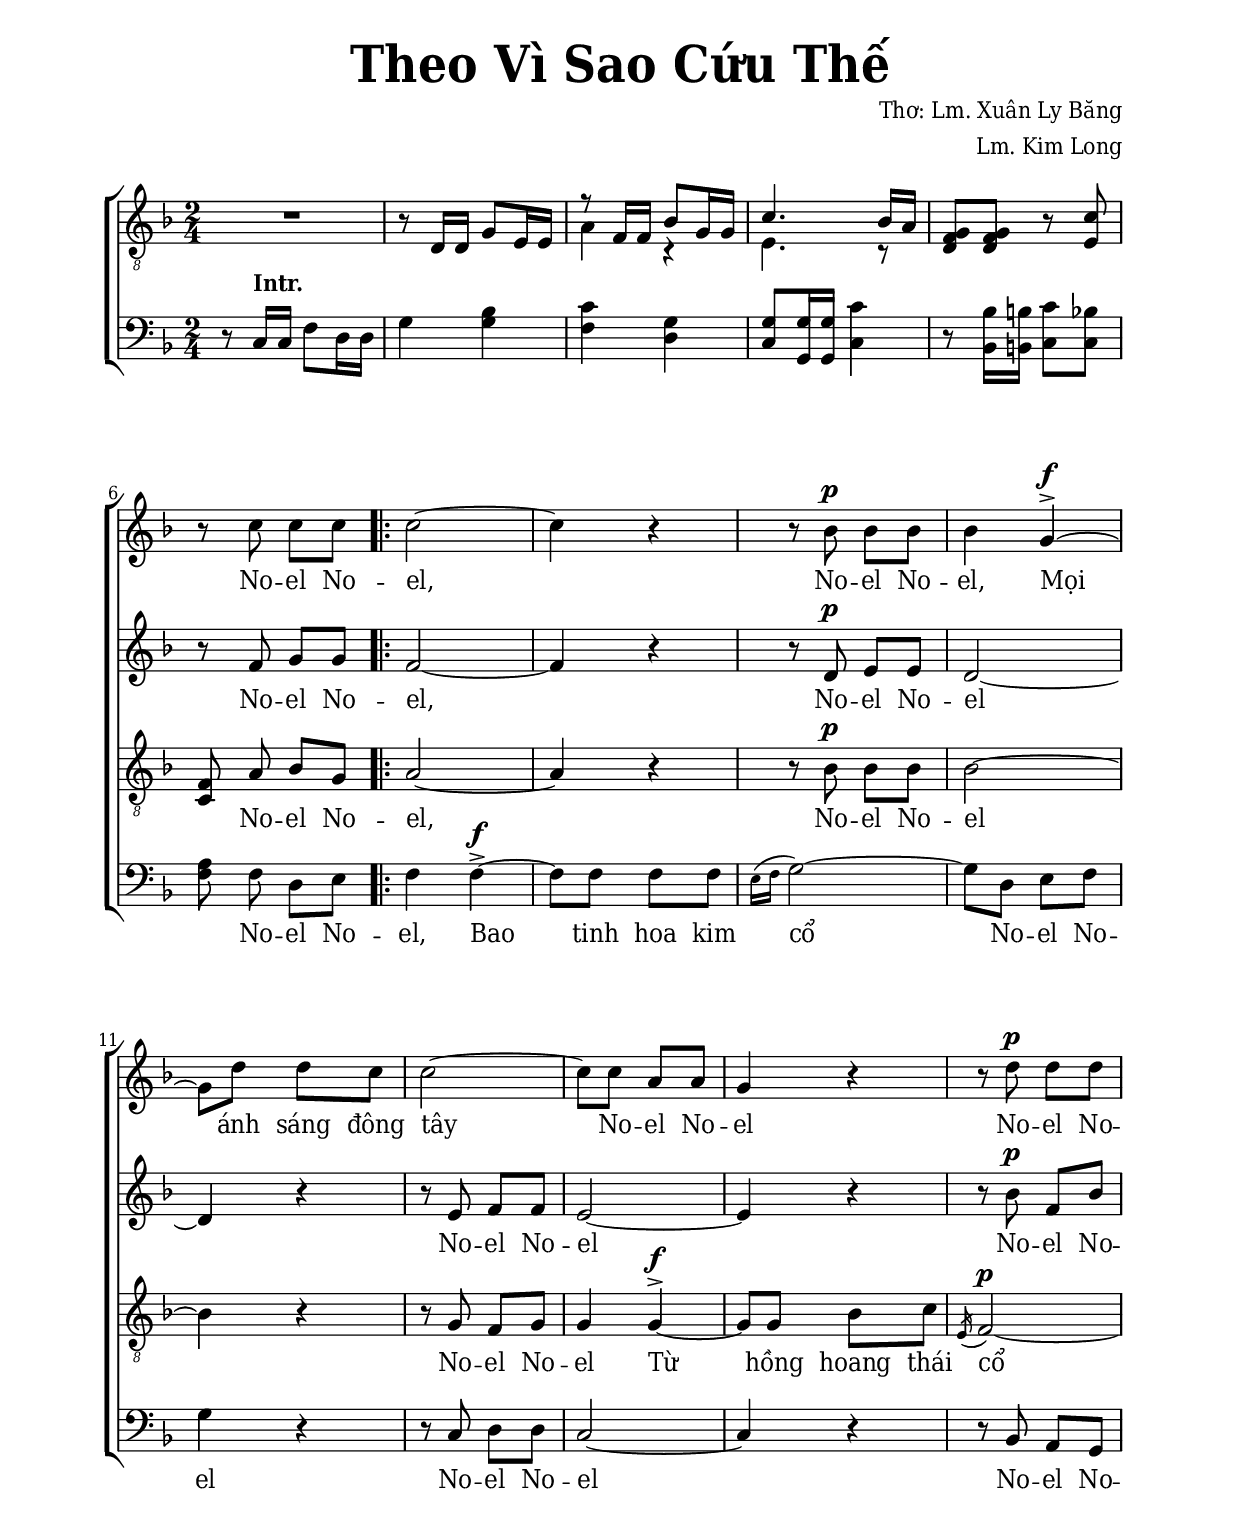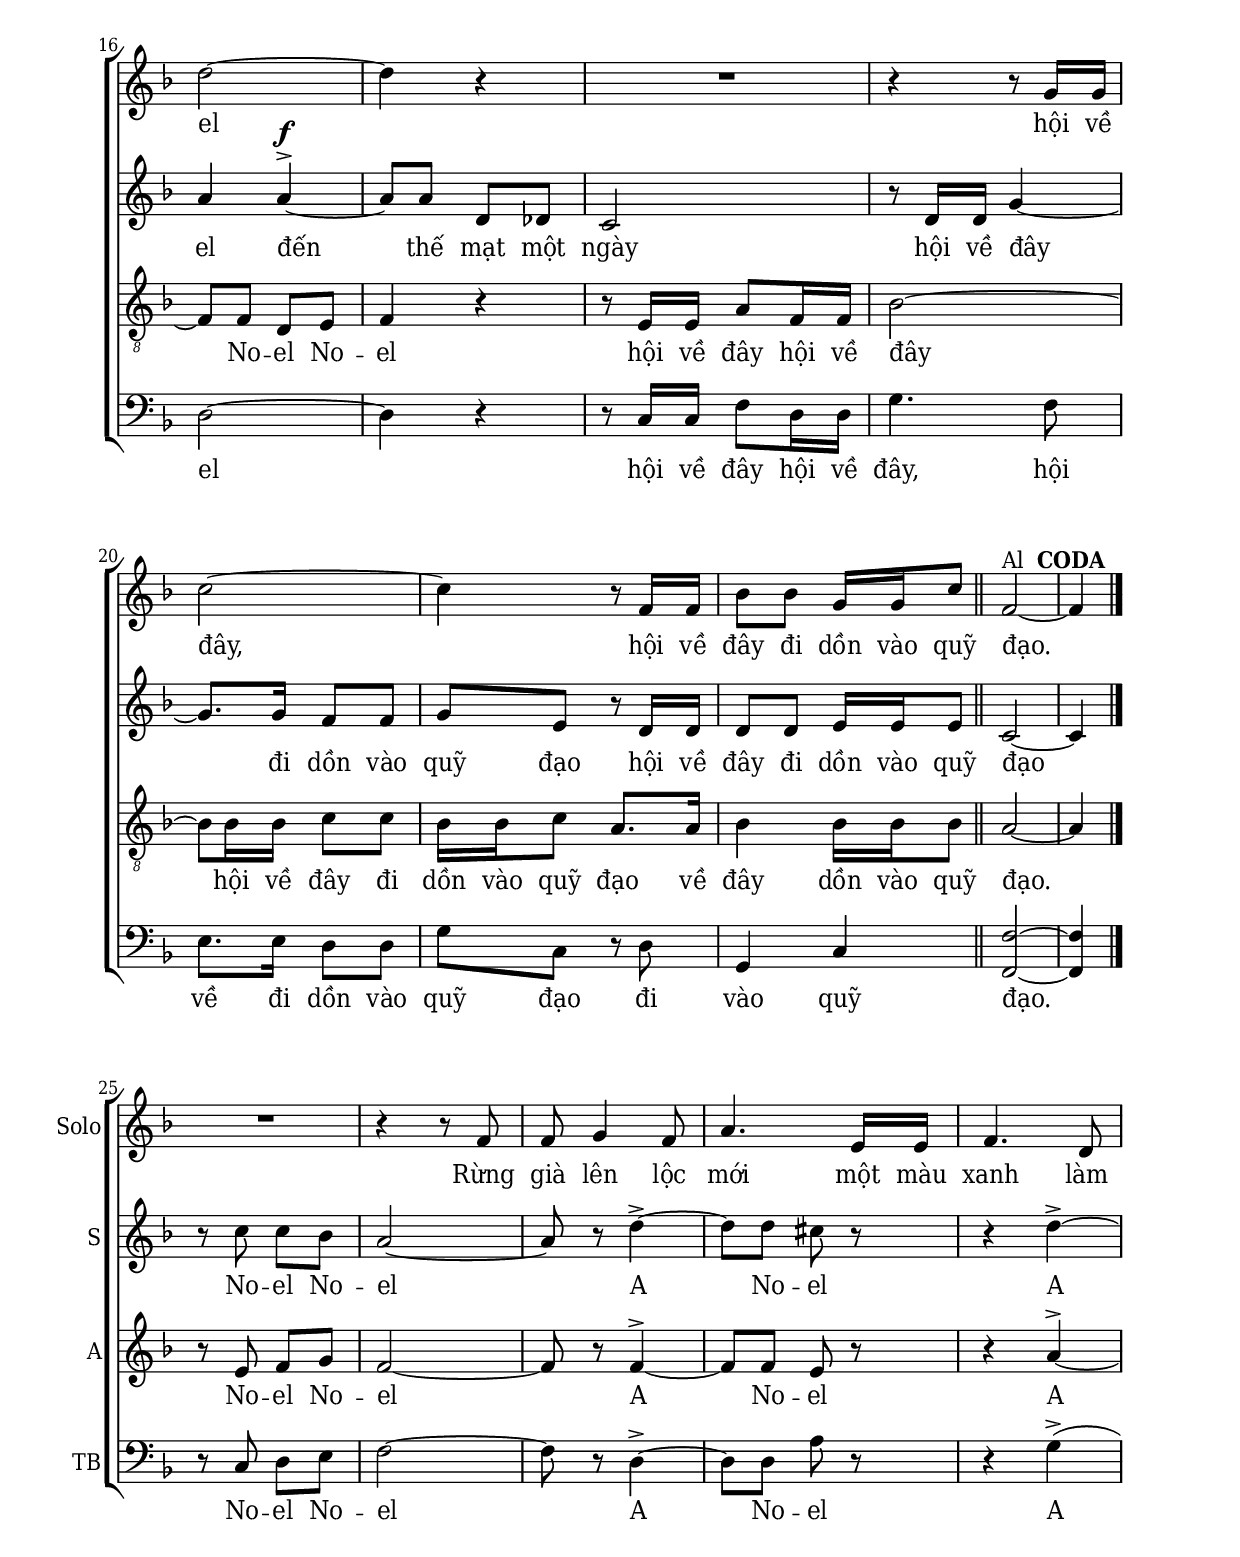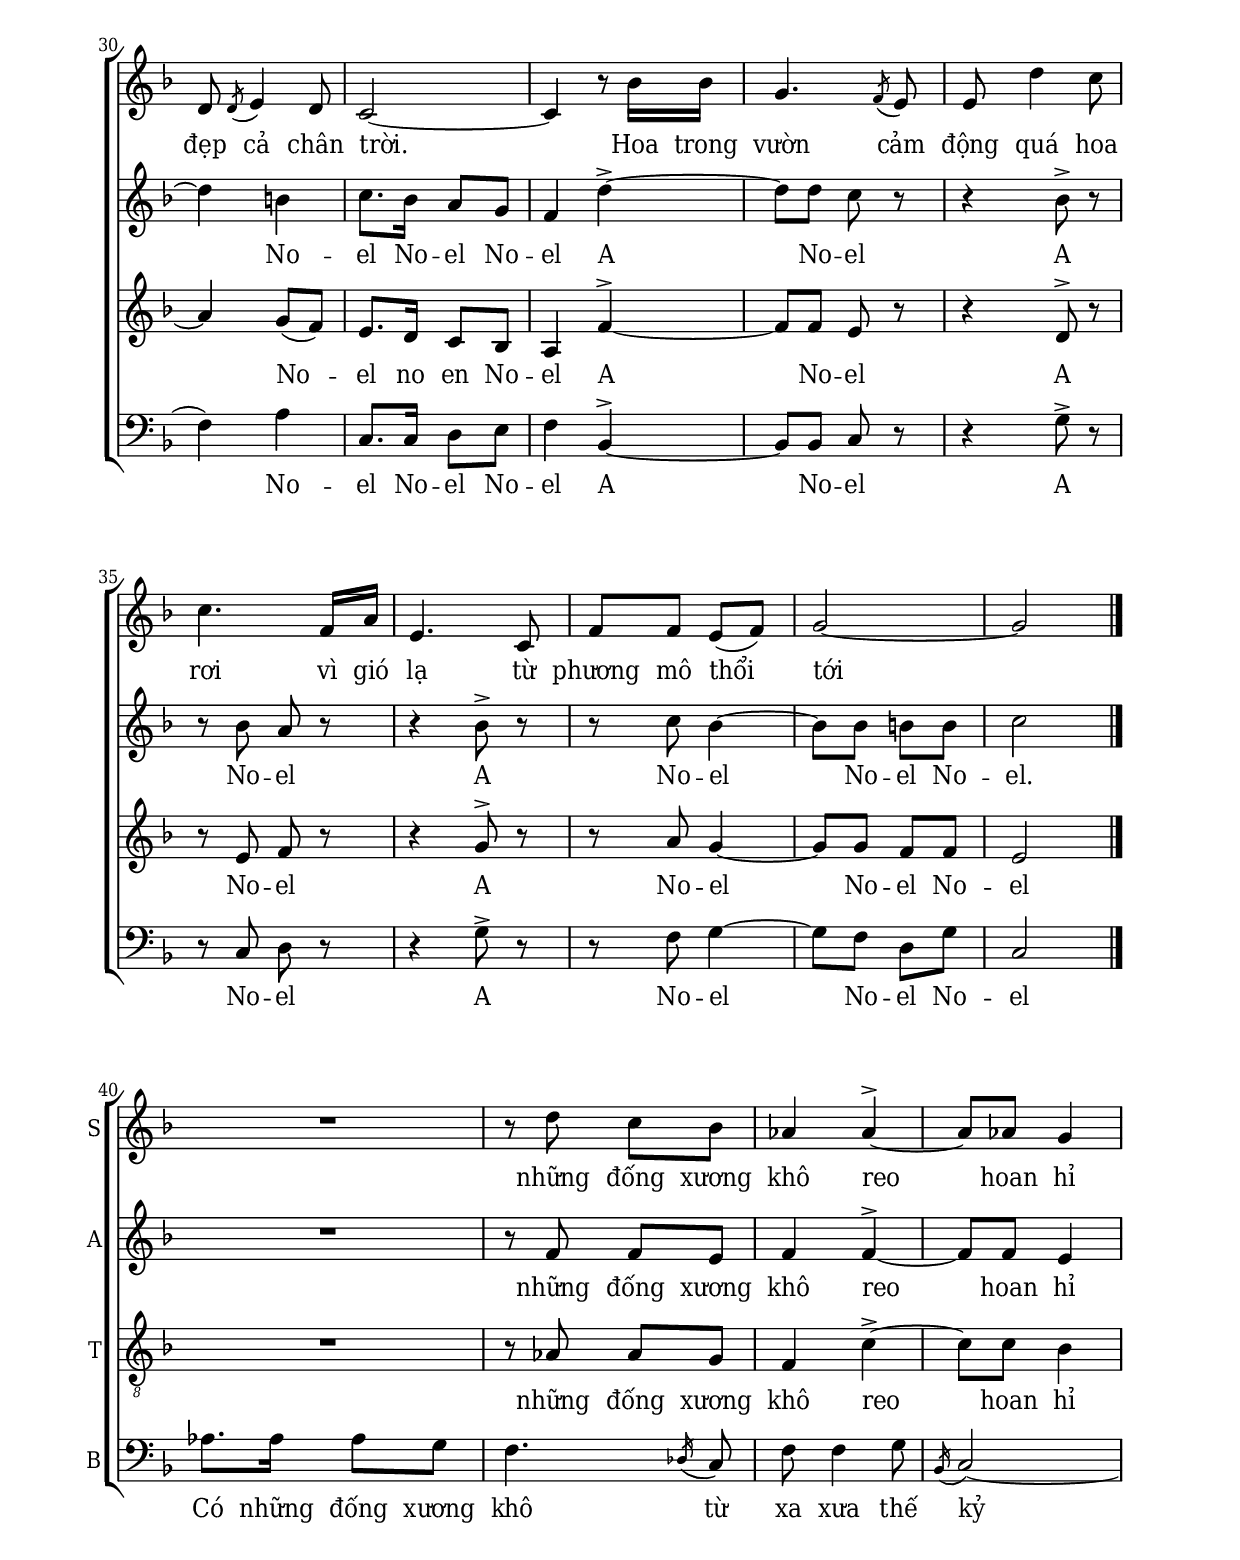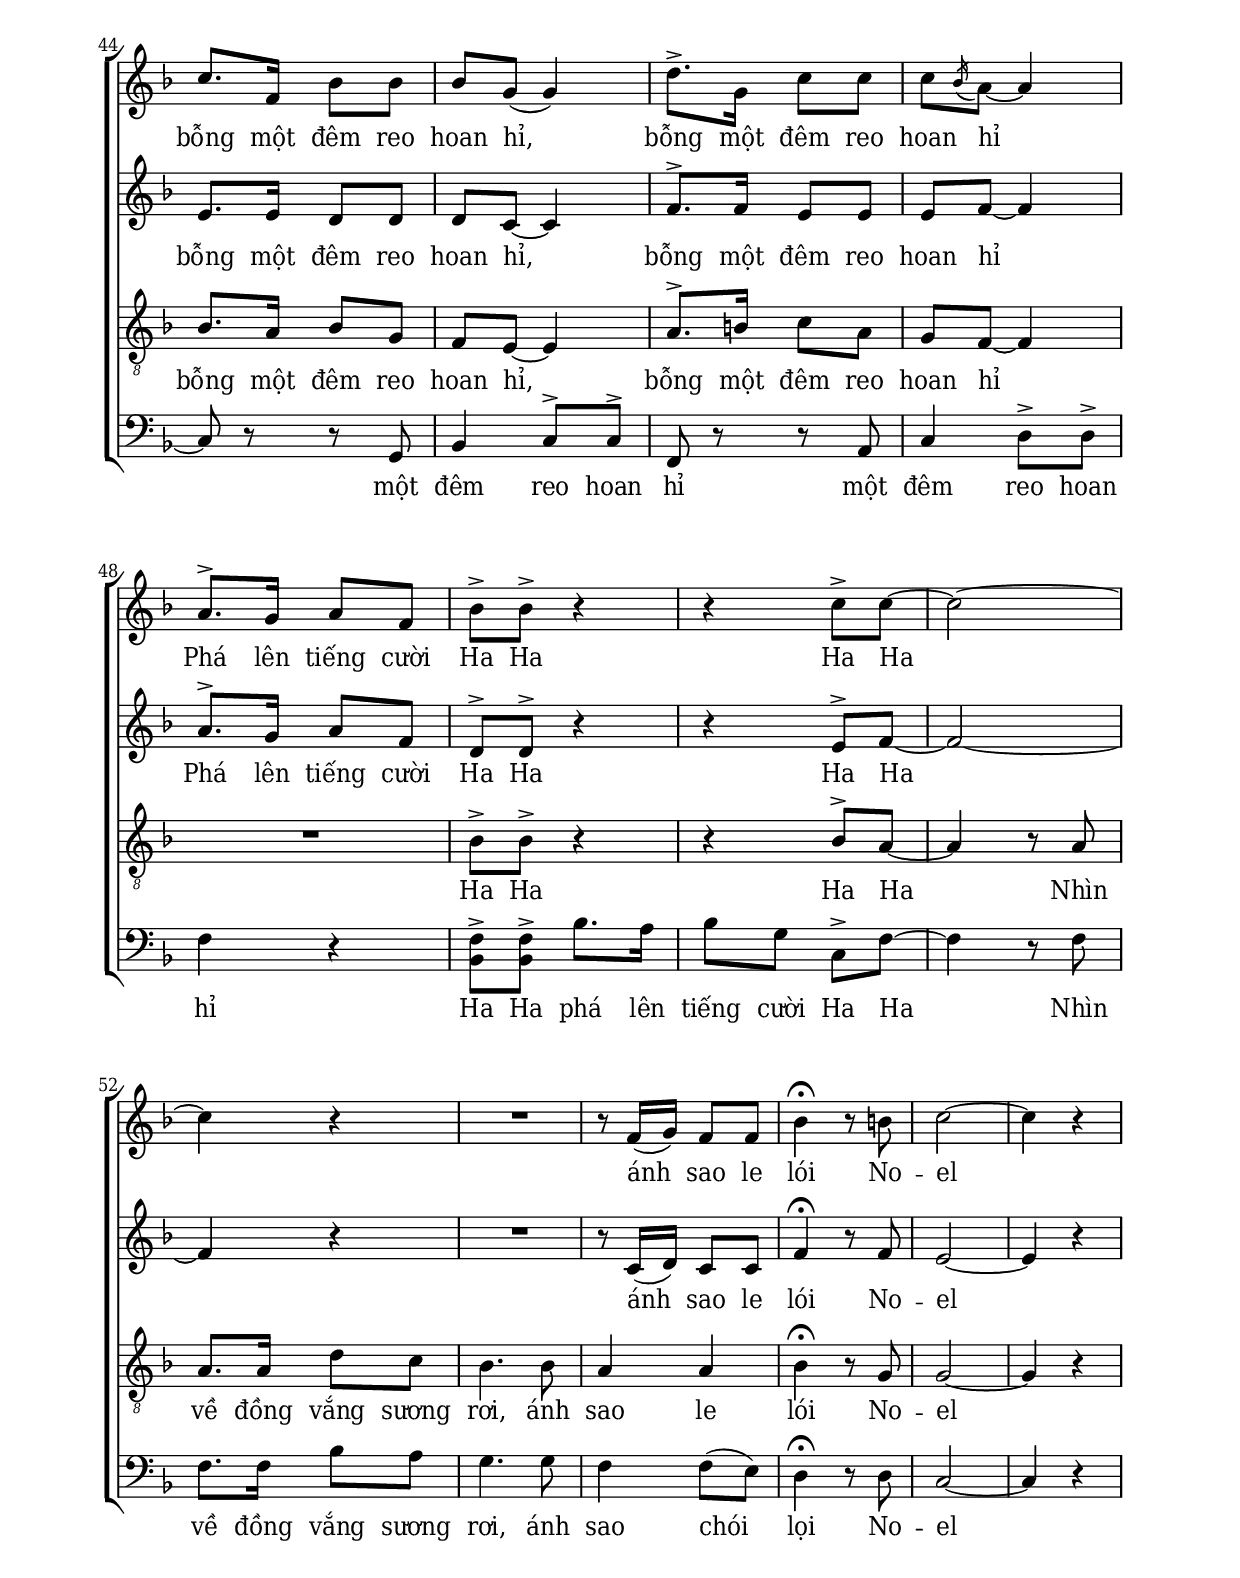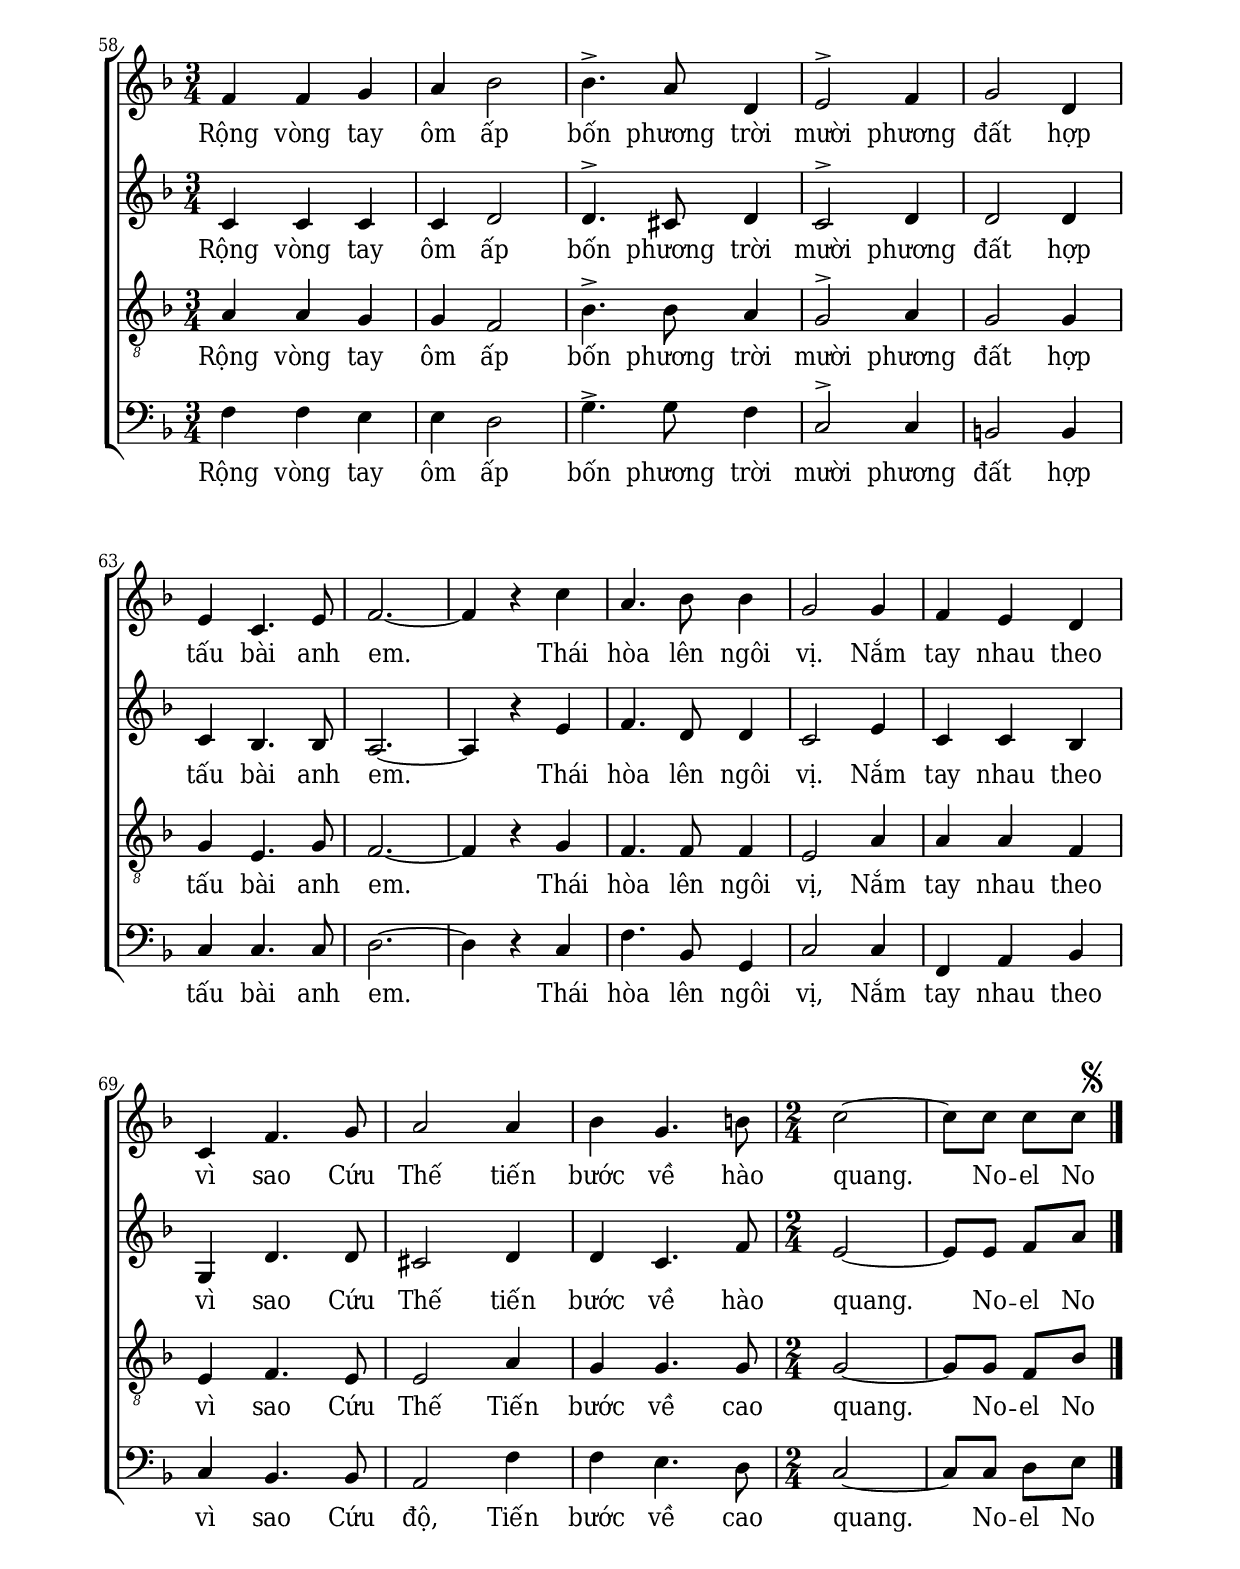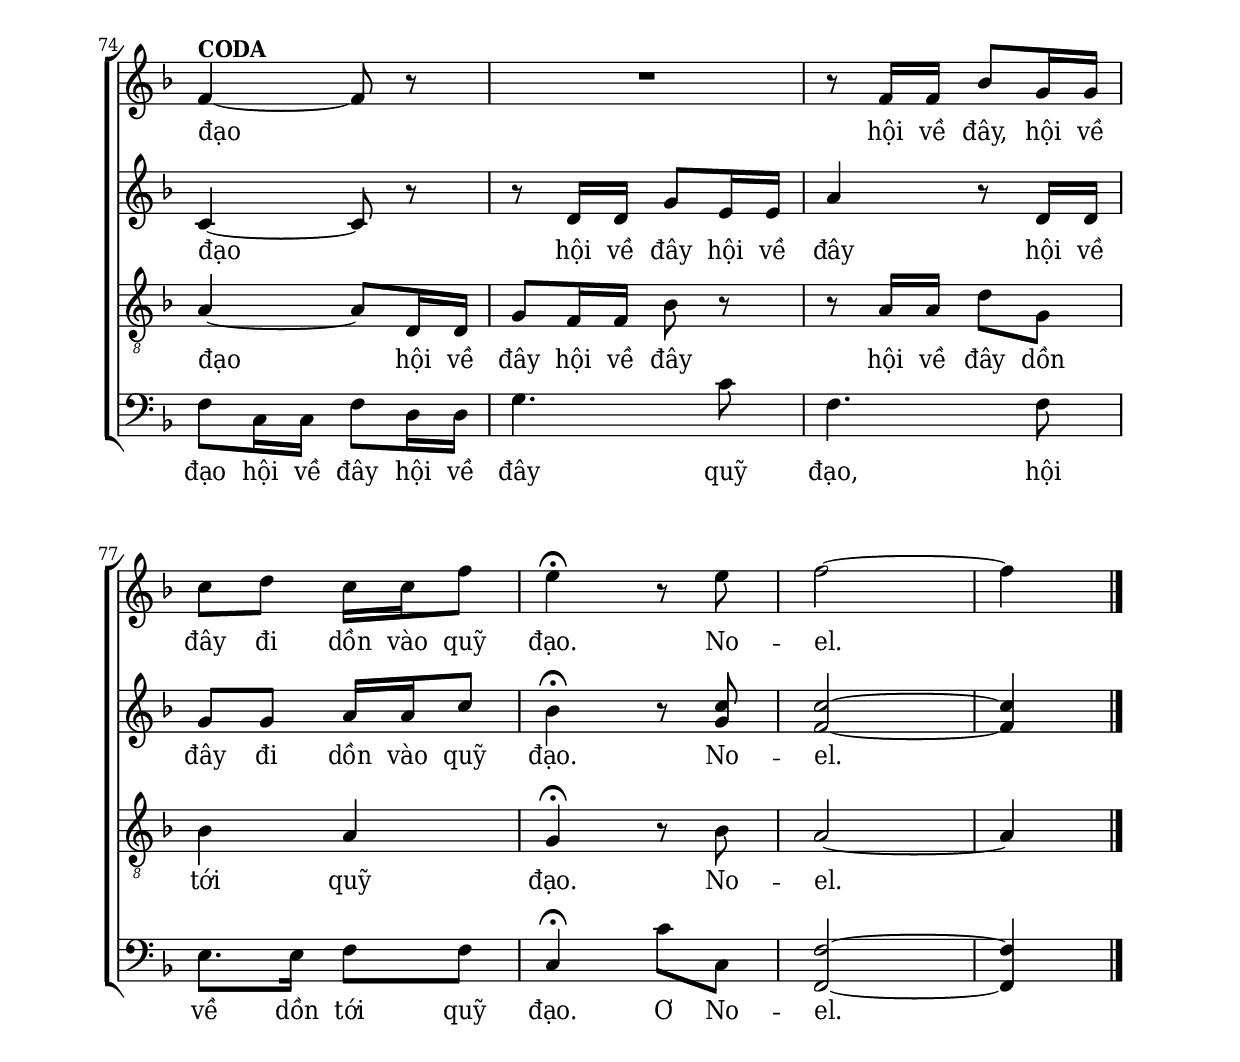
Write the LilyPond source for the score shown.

% Cài đặt chung\
\version "2.22.1"
\include "english.ly"

\header {
  title = \markup { \fontsize #3 "Theo Vì Sao Cứu Thế" }
  composer = "Thơ: Lm. Xuân Ly Băng"
  arranger = "Lm. Kim Long"
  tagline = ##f
}

% Nhạc
nhacPhienKhucSopMot = \relative c'' {
  \override Staff.TimeSignature.break-visibility = #end-of-line-invisible
  \set Staff.printKeyCancellation = ##f
  \set Staff.explicitKeySignatureVisibility = #end-of-line-invisible
  R2*5
  r8
  
  <>^\markup { \halign #40 " " }
  c c c \bar ".|:"
  c2 ~ |
  c4 r |
  r8 bf ^\p bf bf |
  bf4 g ^\f ^> ~ |
  g8 d' d c |
  c2 ~ |
  c8 c a a |
  g4 r |
  r8 d'8 ^\p d d |
  d2 ~ |
  d4 r |
  R2
  r4 r8 g,16 g |
  c2 ~ |
  c4 r8 f,16 f |
  bf8 bf g16 g c8 \bar "||"
  <>^\markup { "Al" \bold " CODA" }
  f,2 ~ |
  \partial 4 f4 \bar "|." \break
  
  \set Staff.shortInstrumentName = "Solo"
  R2
  r4 r8 f |
  f g4 f8 |
  a4. e16 e |
  f4. d8 | \break
  \break \set Staff.shortInstrumentName = ""
  d \slashedGrace { d ( } e4) d8 |
  c2 ~ |
  c4 r8 bf'16 bf |
  g4. \slashedGrace { f8 ( } e) |
  e d'4 c8 |
  c4. f,16 a |
  e4. c8 |
  f f e (f) |
  g2 ~ |
  g \bar "|." \break
  
  % Kết thúc solo, bè Sop trở lại dòng 1
  \set Staff.shortInstrumentName = "S"
  R2
  r8 d' c bf |
  af4 af ^> ~ |
  af8 af g4 |
  % chỉ cần hiển thị 1 lần, ẩn đi từ đây
  \break \set Staff.shortInstrumentName = ""
  c8. f,16 bf8 bf |
  bf g (g4) |
  d'8. ^> g,16 c8 c |
  c \slashedGrace { bf16 ( } a8) ~ a4 |
  a8. ^> g16 a8 f |
  bf ^> bf ^> r4 |
  r c8 ^> c ~ |
  c2 ~ |
  c4 r |
  R2
  r8 f,16 (g) f8 f |
  bf4 \fermata r8 b! |
  c2 ~ \noBreak |
  c4 r |
  
  \time 3/4
  f, f g |
  a bf2 |
  bf4. ^> a8 d,4 |
  e2 ^> f4 |
  g2 d4 |
  e c4. e8 |
  f2. ~ |
  f4 r c' |
  a4. bf8 bf4 |
  g2 g4 |
  f e d |
  c f4. g8 |
  a2 a4 |
  bf g4. b!8 |

\time 2/4
  c2 ~ |
  c8 c c
  \once \override Score.RehearsalMark.font-size = #0.1
  \tweak extra-offset #'(3 . 0)
  \mark \markup { \musicglyph #"scripts.segno" }
  c \bar "|." \break
  <>^\markup {\bold "CODA" }
  f,4 ~ f8 r |
  R2
  r8 f16 f bf8 g16 g |
  c8 d c16 c f8 |
  e4 \fermata r8 e |
  f2 ~ |
  f4 \bar "|."
}

nhacPhienKhucAltoMot = \relative c' {
  \override Staff.TimeSignature.break-visibility = #end-of-line-invisible
  \set Staff.printKeyCancellation = ##f
  \set Staff.explicitKeySignatureVisibility = #end-of-line-invisible
  R2*5
  r8 f g g |
  f2 ~ |
  f4 r |
  r8 d ^\p e e |
  d2 ~ |
  d4 r |
  r8 e f f |
  e2 ~ |
  e4 r |
  r8 bf' ^\p f bf |
  a4 a ^> ^\f ~ |
  a8 a d, df |
  c2 |
  r8 d16 d g4 ~ |
  g8. g16 f8 f |
  g e r d16 d |
  d8 d e16 e e8 |
  c2 ~ |
  c4
  
  \set Staff.shortInstrumentName = "S"
  r8 c' c bf |
  a2 ~ |
  a8 r d4 ^> ~ |
  d8 d cs r |
  r4 d ^> ~ |
  \set Staff.shortInstrumentName = ""
  d b! |
  c8. bf16 a8 g |
  f4 d' ^> ~ |
  d8 d c r |
  r4 bf8 ^> r |
  r8 bf a r |
  r4 bf8 ^> r |
  r c bf4 ~ |
  bf8 bf b! b |
  c2
  
  % Kết thúc solo, bè Alto trở lại dòng 2
  \set Staff.shortInstrumentName = "A"
  R2
  r8 f, f e |
  f4 f ^> ~ |
  f8 f e4 |
  % chỉ cần hiển thị 1 lần, ẩn đi từ đây
  \set Staff.shortInstrumentName = ""
  e8. e16 d8 d |
  d c ~ c4 |
  f8. ^> f16 e8 e |
  e f ~ f4 |
  a8. ^> g16 a8 f |
  d ^> d ^> r4 |
  r e8 ^> f ~ |
  f2 ~ |
  f4 r |
  R2
  r8 c16 (d) c8 c |
  f4 \fermata r8 f |
  e2 ~ |
  e4 r |
  
  \time 3/4
  c c c |
  c d2 |
  d4. ^> cs8 d4 |
  c2 ^> d4 |
  d2 d4 |
  c4 bf4. bf8 |
  a2. ~ |
  a4 r e' |
  f4. d8 d4 |
  c2 e4 |
  c c bf |
  g d'4. d8 |
  cs2 d4 |
  d c4. f8 |
  
  \time 2/4
  e2 ~ |
  e8 e f a |
  c,4 ~ c8 r |
  r d16 d g8 e16 e |
  a4 r8 d,16 d |
  g8 g a16 a c8 |
  bf4 \fermata r8 <c g> |
  <c f,>2 ~ |
  <c f,>4
}

nhacPhienKhucTenorMot = \relative c {
  \override Staff.TimeSignature.break-visibility = #end-of-line-invisible
  \set Staff.printKeyCancellation = ##f
  \set Staff.explicitKeySignatureVisibility = #end-of-line-invisible
  R2
  r8 d16 d g8 e16 e |
  <<
    {
      \voiceOne
      r8 f16 f bf8 g16 g |
      c4. bf16 a
    }
    \new Voice = "splitpart" {
	    \voiceTwo
      a4 r |
      e4. r8
    }
  >>
  \oneVoice
  %<c e,>4. bf16 a |
  <g f d>8 <g f d> r <c e,> |
  \once \autoBeamOff
  <f, c> a bf g |
  a2 ~ |
  a4 r |
  r8 bf ^\p bf bf |
  bf2 ~ |
  bf4 r |
  r8 g f g |
  g4 g ^\f ^> ~ |
  g8 g bf c |
  \slashedGrace { e,16 ( } f2 ^\p) ~ |
  f8 f d e |
  f4 r |
  r8 e16 e a8 f16 f |
  bf2 ~ |
  bf8 bf16 bf c8 c |
  bf16 bf c8 a8. a16 |
  bf4 bf16 bf bf8 |
  a2 ~ |
  a4
  
  \set Staff.shortInstrumentName = "A"
  \set Staff.explicitClefVisibility = #end-of-line-invisible
  \clef treble
  r8 e' f g |
  f2 ~ |
  f8 r f4 ^> ~ |
  f8 f e r |
  r4 a ^> ~ |
  \set Staff.shortInstrumentName = ""
  a g8 (f) |
  e8. d16 c8 bf |
  a4 f' ^> ~ |
  f8 f e r |
  r4 d8 ^> r |
  r e f r |
  r4 g8 ^> r |
  r a g4 ~ |
  g8 g f f |
  e2 |
  % Kết thúc solo, bè Tenor trở lại dòng 3
  \set Staff.shortInstrumentName = "T"
  \clef "violin_8"
  R2
  r8 af, af g |
  f4 c' ^> ~ |
  c8 c bf4 |
  % chỉ cần hiển thị 1 lần, ẩn đi từ đây
  \set Staff.shortInstrumentName = ""
  bf8. a16 bf8 g |
  f e8 ~ e4 |
  a8. ^> b!16 c8 a |
  g f ~ f4 |
  R2
  bf8 ^> bf ^> r4 |
  r bf8 ^> a ~ |
  a4 r8 a |
  a8. a16 d8 c |
  bf4. bf8 |
  a4 a |
  bf \fermata r8 g |
  g2 ~ |
  g4 r |
  
  \time 3/4
  a a g |
  g f2 |
  bf4. ^> bf8 a4 |
  g2 ^> a4 |
  g2 g4 |
  g e4. g8 |
  f2. ~ |
  f4 r g |
  f4. f8 f4 |
  e2 a4 |
  a a f |
  e f4. e8 |
  e2 a4 |
  g g4. g8 |
  
  \time 2/4
  g2 ~ |
  g8 g f bf |
  a4 ~ a8 d,16 d |
  g8 f16 f bf8 r |
  r a16 a d8 g, |
  bf4 a |
  g \fermata r8 bf |
  a2 ~ |
  a4
}

nhacPhienKhucBasMot = \relative c {
  \override Staff.TimeSignature.break-visibility = #end-of-line-invisible
  \set Staff.printKeyCancellation = ##f
  \set Staff.explicitKeySignatureVisibility = #end-of-line-invisible
  r8 c16
  ^\markup { \raise #2 \bold "Intr." }
  c f8 d16 d |
  g4 <bf g> |
  <c f,> <g d> |
  <g c,>8 <g g,>16 <g g,> <c c,>4 |
  r8 <bf bf,>16 <b! b,!> <c c,>8 <bf c,> |
  \once \autoBeamOff
  <a f> f d e |
  f4 f ^\f ^> ~ |
  f8 f f f |
  \slashedGrace { \stemDown e16 ^(f \stemNeutral } g2)  ~ |
  g8 d e f |
  g4 r |
  r8 c, d d |
  c2 ~ |
  c4 r |
  r8 bf a g |
  d'2 ~ |
  d4 r |
  r8 c16 c f8 d16 d |
  g4. f8 |
  e8. e16 d8 d |
  g c, r d |
  g,4 c |
  <f f,>2 ~ |
  <f f,>4
  
  \set Staff.shortInstrumentName = "TB"
  r8 c d e |
  f2 ~ |
  f8 r d4 ^> ~ |
  d8 d a' r |
  r4 g ^> ( |
  \set Staff.shortInstrumentName = ""
  f) a |
  c,8. c16 d8 e |
  f4 bf, ^> ~ |
  bf8 bf c r |
  r4 g'8 ^> r |
  r c, d r |
  r4 g8 ^> r |
  r f g4 ~ |
  g8 f d g |
  c,2
  
  % Kết thúc solo, bè Bas trở lại dòng 4
  \set Staff.shortInstrumentName = "B"
  af'8. af16 af8 g |
  f4. \slashedGrace { df16 ( } c8) |
  f f4 g8 |
  \slashedGrace { bf,16 ( } c2 ~ ) |
  % chỉ cần hiển thị 1 lần, ẩn đi từ đây
  \set Staff.shortInstrumentName = ""
  c8 r r g |
  bf4 c8 ^> c ^> |
  f, r r a |
  c4 d8 ^> d ^> |
  f4 r |
  <f bf,>8 ^> <f bf,> ^> bf8. a16 |
  bf8 g c, ^> f ~ |
  f4 r8 f |
  f8. f16 bf8 a |
  g4. g8 |
  f4 f8 (e) |
  d4 \fermata r8 d |
  c2 ~ |
  c4 r |
  
  \time 3/4
  f f e |
  e d2 |
  g4. ^> g8 f4 |
  c2 ^> c4 |
  b!2 b4 |
  c c4. c8 |
  d2. ~ |
  d4 r c |
  f4. bf,8 g4 |
  c2 c4 |
  f, a bf |
  c bf4. bf8 |
  a2 f'4 |
  f e4. d8 |
  c2 ~ |
  c8 c d e |
  f c16 c f8 d16 d |
  g4. c8 |
  f,4. f8 |
  e8. e16 f8 f |
  c4 \fermata c'8 c, |
  <f f,>2 ~ |
  <f f,>4
}

% Lời
loiPhienKhucSopMot = \lyrics {
  No -- el No -- el, No -- el No -- el,
  Mọi ánh sáng đông tây
  No -- el No -- el No -- el No -- el
  hội về đây, hội về đây đi dồn vào quỹ đạo.

  Rừng già lên lộc mới một màu xanh
  làm đẹp cả chân trời.
  Hoa trong vườn cảm động quá
  hoa rơi vì gió lạ từ phương mô thổi tới
  
  những đống xương khô reo hoan hỉ
  bỗng một đêm reo hoan hỉ,
  bỗng một đêm reo hoan hỉ
  Phá lên tiếng cười Ha Ha Ha Ha
  ánh sao le lói No -- el
  Rộng vòng tay ôm ấp bốn phương trời
  mười phương đất hợp tấu bài anh em.
  Thái hòa lên ngôi vị.
  Nắm tay nhau theo vì sao Cứu Thế tiến bước về hào quang.
  No -- el No
  đạo
  hội về đây, hội về đây đi dồn vào quỹ đạo.
  No -- el.
}

loiPhienKhucAltoMot = \lyrics {
  No -- el No -- el, No -- el No -- el No -- el No -- el
  No -- el No -- el đến thế mạt một ngày hội về đây
  đi dồn vào quỹ đạo hội về đây đi dồn vào quỹ đạo
  
  No -- el No -- el A No -- el A No -- el No -- el
  No -- el A No -- el A No -- el A No -- el No -- el No -- el.
  
  những đống xương khô reo hoan hỉ
  bỗng một đêm reo hoan hỉ,
  bỗng một đêm reo hoan hỉ
  Phá lên tiếng cười
  Ha Ha Ha Ha
  ánh sao le lói
  No -- el
  Rộng vòng tay ôm ấp bốn phương trời mười phương đất
  hợp tấu bài anh em.
  Thái hòa lên ngôi vị.
  Nắm tay nhau theo vì sao Cứu Thế
  tiến bước về hào quang.
  No -- el No
  
  đạo hội về đây hội về đây
  hội về đây đi dồn vào quỹ đạo.
  No -- el.
}

loiPhienKhucTenorMot = \lyrics {
  \repeat unfold 17 { _ }
  No -- el No -- el, No -- el No -- el No -- el No -- el
  Từ hồng hoang thái cổ
  No -- el No -- el hội về đây hội về đây
  hội về đây đi dồn vào quỹ đạo
  về đây dồn vào quỹ đạo.
  
  No -- el No -- el A No -- el A No -- el no en No -- el A No -- el
  A No -- el A No -- el No -- el No -- el
  
  những đống xương khô reo hoan hỉ
  bỗng một đêm reo hoan hỉ,
  bỗng một đêm reo hoan hỉ
  Ha Ha Ha Ha Nhìn về đồng vắng sương rơi,
  ánh sao le lói
  No -- el
  Rộng vòng tay ôm ấp bốn phương trời mười phương đất
  hợp tấu bài anh em.
  Thái hòa lên ngôi vị,
  Nắm tay nhau theo vì sao Cứu Thế
  Tiến bước về cao quang.
  No -- el No
  
  đạo hội về đây hội về đây
  hội về đây dồn tới quỹ đạo.
  No -- el.
}

loiPhienKhucBasMot = \lyrics {
  \repeat unfold 18 { _ }
  No -- el No -- el, Bao tinh hoa kim cổ
  No -- el No -- el No -- el No -- el No -- el No -- el
  hội về đây hội về đây,
  hội về đi dồn vào quỹ đạo đi vào quỹ đạo.
  
  No -- el No -- el A No -- el A No -- el No -- el No -- el A No -- el
  A No -- el A No -- el No -- el No -- el
  
  Có những đống xương khô từ xa xưa thế kỷ
  một đêm reo hoan hỉ một đêm reo hoan hỉ
  Ha Ha phá lên tiếng cười Ha Ha
  Nhìn về đồng vắng sương rơi,
  ánh sao chói lọi
  No -- el
  Rộng vòng tay ôm ấp bốn phương trời
  mười phương đất hợp tấu bài anh em.
  Thái hòa lên ngôi vị,
  Nắm tay nhau theo vì sao Cứu độ,
  Tiến bước về cao quang.
  No -- el No
  
  đạo hội về đây hội về đây
  quỹ đạo, hội về dồn tới quỹ đạo.
  Ơ No -- el.
}

% Dàn trang
\paper {
  #(set-paper-size "a4")
  top-margin = 15\mm
  bottom-margin = 20\mm
  left-margin = 20\mm
  right-margin = 20\mm
  indent = #0
  #(define fonts
	 (make-pango-font-tree "Deja Vu Serif Condensed"
	 		       "Deja Vu Serif Condensed"
			       "Deja Vu Serif Condensed"
			       (/ 20 20)))
  print-page-number = ##f
  system-system-spacing = #'((basic-distance . 13)
                             (minimum-distance . 13)
                             (padding . 2))
  score-system-spacing = #'((basic-distance . 13)
                             (minimum-distance . 13)
                             (padding . 2))
  %page-count = 5
}

TongNhip = {
  \key f \major \time 2/4
  \set Timing.beamExceptions = #'()
  \set Timing.baseMoment = #(ly:make-moment 1/4)
}

% Đổi kích thước nốt cho bè phụ
notBePhu =
#(define-music-function (font-size music) (number? ly:music?)
   (for-some-music
     (lambda (m)
       (if (music-is-of-type? m 'rhythmic-event)
           (begin
             (set! (ly:music-property m 'tweaks)
                   (cons `(font-size . ,font-size)
                         (ly:music-property m 'tweaks)))
             #t)
           #f))
     music)
   music)

\score {
  \new ChoirStaff <<
    \new Staff <<
      \new Voice = "beSop" { \clef treble \TongNhip \nhacPhienKhucSopMot }
      \new Lyrics \lyricsto beSop \loiPhienKhucSopMot
    >>
    \new Staff <<
      \new Voice = "beAlto" { \clef treble \TongNhip \nhacPhienKhucAltoMot }
      \new Lyrics \lyricsto beAlto \loiPhienKhucAltoMot
    >>
    \new Staff <<
      \new Voice = "beTenor" { \clef "violin_8" \TongNhip \nhacPhienKhucTenorMot }
      \new Lyrics \lyricsto beTenor \loiPhienKhucTenorMot
    >>
    \new Staff <<
      \new Voice = "beBass" { \clef bass \TongNhip \nhacPhienKhucBasMot }
      \new Lyrics \lyricsto beBass \loiPhienKhucBasMot
    >>
  >>
  \layout {
    \override Lyrics.LyricSpace.minimum-distance = #1.5
    %\override Score.BarNumber.break-visibility = ##(#f #f #f)
    \override LyricHyphen.minimum-distance = #1.2
    \context {
      \Staff \RemoveEmptyStaves
      \override VerticalAxisGroup.remove-first = ##t
    }
  }
}
